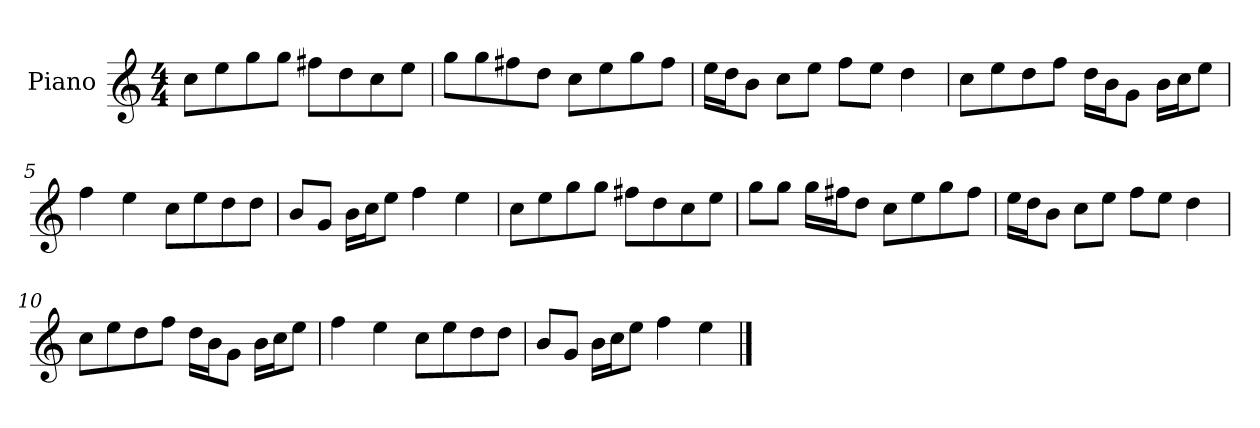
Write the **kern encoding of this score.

**kern
*part1
*staff1
*I"Piano
*I'P-no
*clefG2
*k[]
*M4/4
*MM90
=1
8cc\L
8ee\
8gg\
8gg\J
8ff#X\L
8dd\
8cc\
8ee\J
=2
8gg\L
8gg\
8ff#X\
8dd\J
8cc\L
8ee\
8gg\
8ff#\J
=3
16ee\LL
16dd\J
8b\J
8cc\L
8ee\J
8ff\L
8ee\J
4dd\
=4
8cc\L
8ee\
8dd\
8ff\J
16dd\LL
16b\J
8g\J
16b\LL
16cc\J
8ee\J
=5
4ff\
4ee\
8cc\L
8ee\
8dd\
8dd\J
!!LO:LB:g=z
=6
8b/L
8g/J
16b\LL
16cc\J
8ee\J
4ff\
4ee\
=7
8cc\L
8ee\
8gg\
8gg\J
8ff#X\L
8dd\
8cc\
8ee\J
=8
8gg\L
8gg\J
16gg\LL
16ff#X\J
8dd\J
8cc\L
8ee\
8gg\
8ff#\J
=9
16ee\LL
16dd\J
8b\J
8cc\L
8ee\J
8ff\L
8ee\J
4dd\
=10
8cc\L
8ee\
8dd\
8ff\J
16dd\LL
16b\J
8g\J
16b\LL
16cc\J
8ee\J
!!LO:LB:g=z
=11
4ff\
4ee\
8cc\L
8ee\
8dd\
8dd\J
=12
8b/L
8g/J
16b\LL
16cc\J
8ee\J
4ff\
4ee\
==
*-
